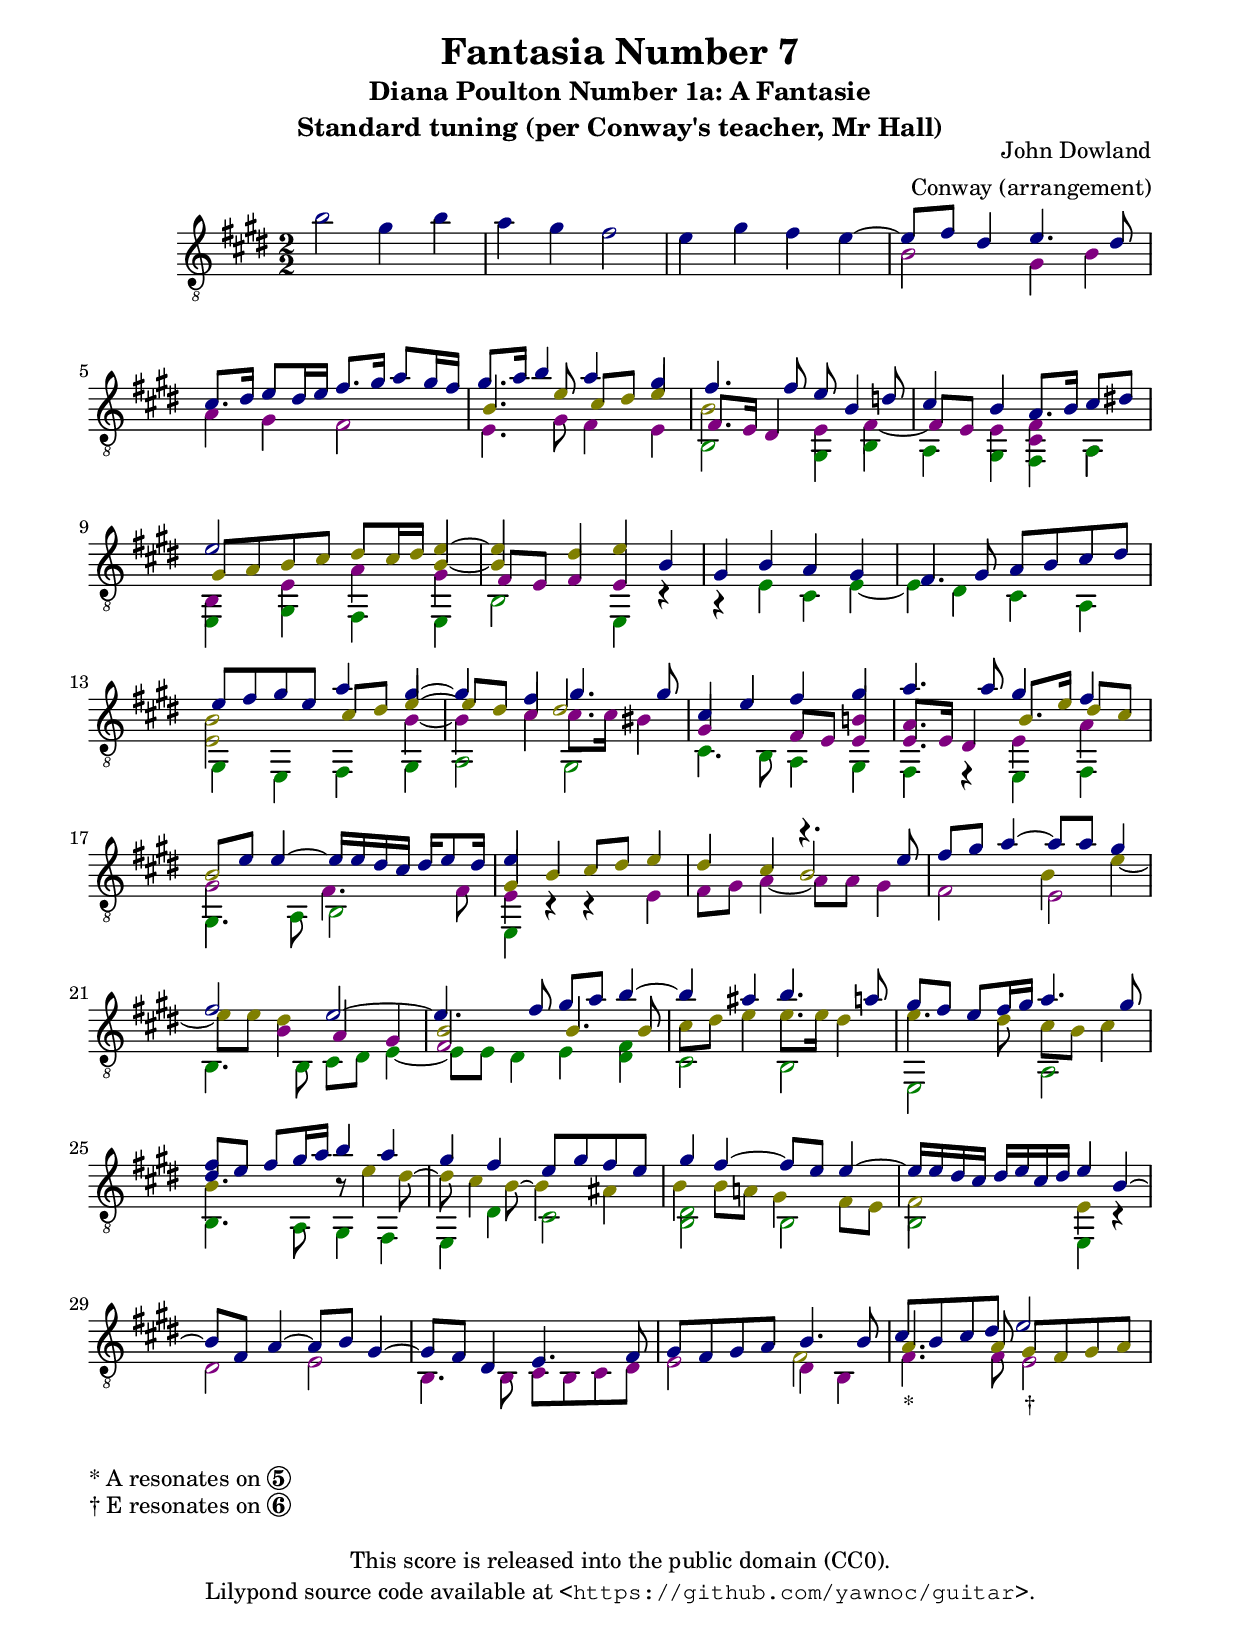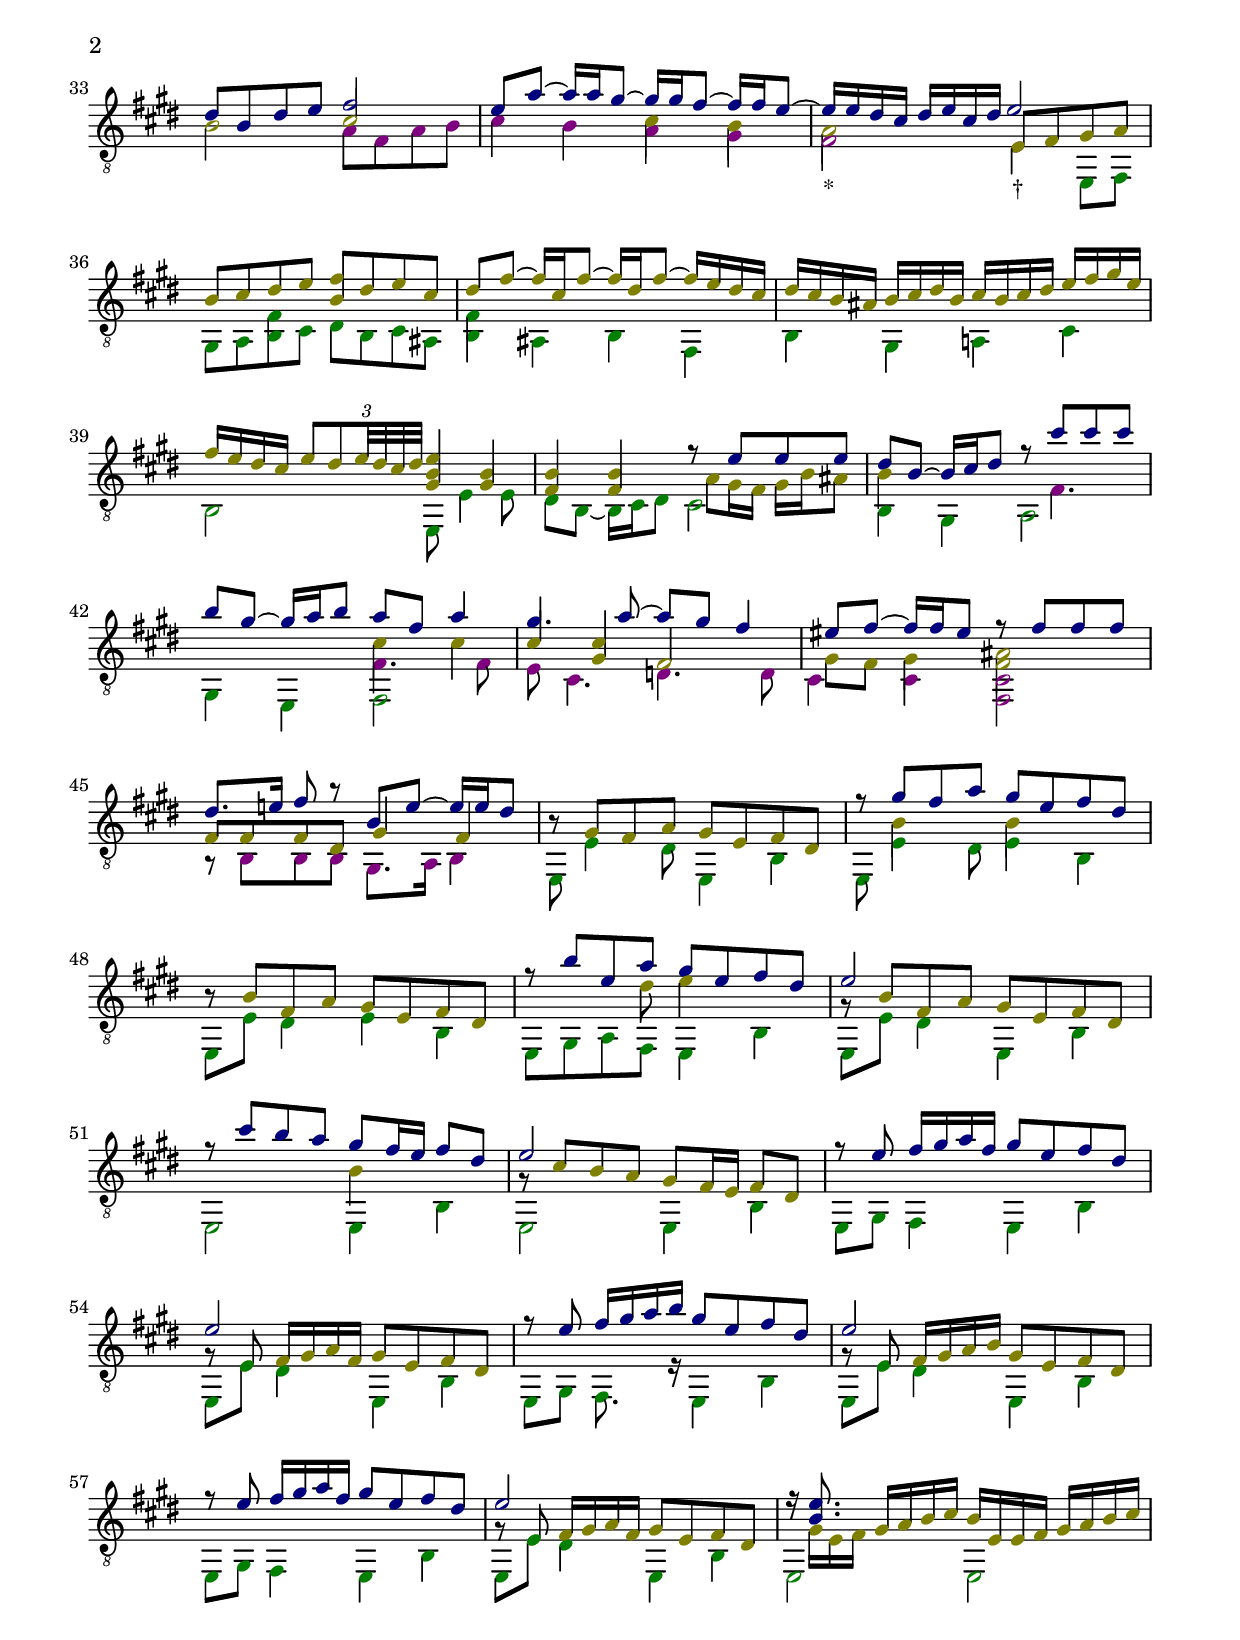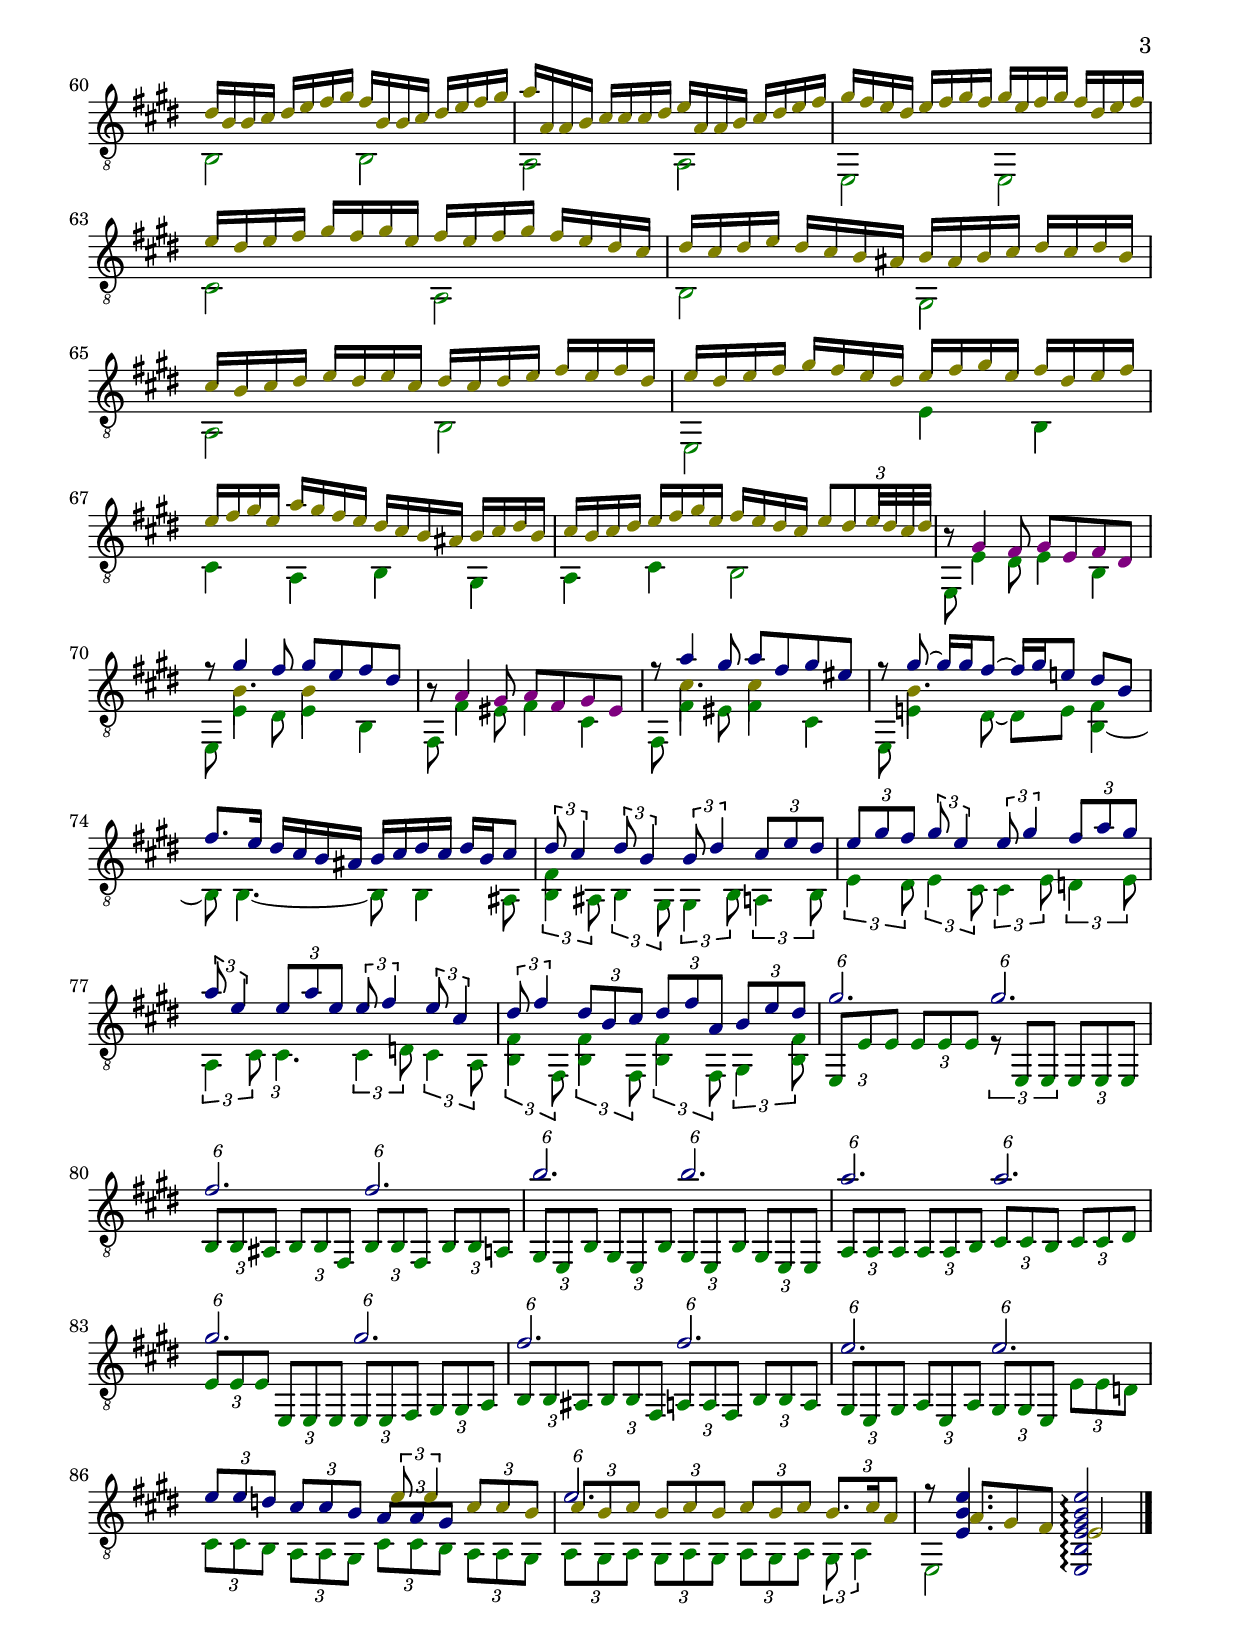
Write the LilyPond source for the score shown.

\version "2.18.2"


%%%%%%%%%%%%%%%%%%%%%%%%%%%%%%%%%%%%%%%%%%%%%%%%%%%%%%%%%%%%%%%%
% General
%%%%%%%%%%%%%%%%%%%%%%%%%%%%%%%%%%%%%%%%%%%%%%%%%%%%%%%%%%%%%%%%

\paper {
  top-margin = 1.5\cm
  left-margin = 1.5\cm
  right-margin = 1.5\cm
  bottom-margin = 1.5\cm
  ragged-last-bottom = ##f
  footnote-separator-markup = \markup { \vspace #1.5 }
}

globalSettings = {
  \accidentalStyle modern
  \compressFullBarRests
  \mergeDifferentlyHeadedOn
  \mergeDifferentlyDottedOn
  \numericTimeSignature
  \pointAndClickOff
  \override TextScript.extra-offset = #'(0 . 0.7)
  \override Score.FootnoteItem.annotation-line = ##f
}

origin-url = "https://github.com/yawnoc/guitar"

\header {
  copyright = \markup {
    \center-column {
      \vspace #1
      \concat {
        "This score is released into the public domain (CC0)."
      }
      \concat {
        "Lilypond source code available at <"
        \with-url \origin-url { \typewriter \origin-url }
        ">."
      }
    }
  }
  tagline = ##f
}

triplet = #(define-music-function
  (parser location music) (ly:music?)
  #{
    \tuplet 3/2 { $music }
  #}
)

tripletDuple = #(define-music-function
  (parser location music) (ly:music?)
  #{
    \tuplet 6/4 { $music }
  #}
)

overrideBeamedStemLengths = #(define-scheme-function
  (parser location lengths) (list?)
  #{
    \override Stem.details.beamed-lengths = $lengths
  #}
)
revertBeamedStemLengths = { \revert Stem.details.beamed-lengths }

overrideBeamVerticalPositions = #(define-scheme-function
  (parser location positions) (pair?)
  #{
    \override Beam.positions = $positions
  #}
)

%%%%%%%%%%%%%%%%%%%%%%%%%%%%%%%%%%%%%%%%%%%%%%%%%%%%%%%%%%%%%%%%
% Semantic bar lines
%%%%%%%%%%%%%%%%%%%%%%%%%%%%%%%%%%%%%%%%%%%%%%%%%%%%%%%%%%%%%%%%

barLineGoto = { \bar "||" }
barLineKeyChange = { \bar "||" }
barLineEnd = { \bar "|." }

%%%%%%%%%%%%%%%%%%%%%%%%%%%%%%%%%%%%%%%%%%%%%%%%%%%%%%%%%%%%%%%%
% Guitar notation
%%%%%%%%%%%%%%%%%%%%%%%%%%%%%%%%%%%%%%%%%%%%%%%%%%%%%%%%%%%%%%%%

stringNumbersAbove = { \set stringNumberOrientations = #'(up) }
stringNumbersBelow = { \set stringNumberOrientations = #'(down) }

fingeringAbove = { \set fingeringOrientations = #'(up) }
fingeringBelow = { \set fingeringOrientations = #'(down) }
fingeringAleft = { \set fingeringOrientations = #'(left) }
fingeringAright = { \set fingeringOrientations = #'(right) }

startGraceMusic = {
  <>(
  \override Fingering.font-size = -6
}
stopGraceMusic = {
  \revert Fingering.font-size
  <>)
}

overrideHorizontalShift = #(define-scheme-function
  (parser location distance) (number?)
  #{
    \override NoteColumn.force-hshift = $distance
  #}
)
revertHorizontalShift = { \revert NoteColumn.force-hshift }

barreSpan = #(define-music-function
  (parser location label offsetPair music)
  (string? (pair? (cons 0 0)) ly:music?)
  (let
    (
      (elements (extract-named-music music '(NoteEvent EventChord)))
    )
    (if
      (pair? elements)
      (let
        (
          (first-element (first elements))
          (last-element (last elements))
        )
        (set!
          (ly:music-property first-element 'articulations)
          (cons
            (make-music 'TextSpanEvent 'span-direction -1)
            (ly:music-property first-element 'articulations)
          )
        )
        (set!
          (ly:music-property last-element 'articulations)
          (cons
            (make-music 'TextSpanEvent 'span-direction 1)
            (ly:music-property last-element 'articulations)
          )
        )
      )
    )
  )
  #{
    \once \override TextSpanner.font-shape = #'upright
    \once \override TextSpanner.style = #'line
    \once \override TextSpanner.extra-offset = #offsetPair
    \once \override TextSpanner.bound-details = #`(
      (left
        (text . ,#{ \markup { \raise #-0.7 { #label \hspace #0.7 }} #})
        (Y . 0)
        (padding . -0.8)
        (attach-dir . -2)
      )
      (right
        (text . ,#{ \markup { \draw-line #'(0 . -1.3) } #}) ;; draw hook
        (Y . 0)
        (padding . -0.5)
        (attach-dir . 2)
      )
    )
    \once \override TextSpanner #'after-line-breaking = #(lambda (grob)
      (let*
        (
          (originalGrob (ly:grob-original grob))
          (splitGrobs (ly:spanner-broken-into originalGrob))
        )
        (if
          (and
            (>= (length splitGrobs) 2)
            (not (eq? (car (last-pair splitGrobs)) grob))
          )
          (begin
            (ly:grob-set-nested-property! grob
              '(bound-details right text)
              #{ \markup { \draw-line #'(0 . 0) } #} ;; suppress draw hook
            )
            (ly:grob-set-property! grob
              'extra-offset
              (cons
                (car offsetPair)
                (+ (cdr offsetPair) 0.7) ;; correction for suppressed hook
              )
            )
            (ly:grob-set-nested-property! grob
              '(bound-details right padding)
              #'-3 ;; increase spanner length
            )
          )
        )
      )
    )
    $music
  #}
)

barre = #(define-scheme-function
  (parser location label) (string?)
  #{
    \markup {
      \center-align {
        \hspace #0.7
        $label
      }
    }
  #}
)

nudgeNextBarre = #(define-scheme-function
  (parser location distance) (number?)
  #{
    \once \override TextScript.X-offset = $distance
  #}
)

position = #(define-scheme-function
  (parser location label) (string?)
  #{
    \markup {
      \center-align {
        \hspace #0.5
        $label
      }
    }
  #}
)

#(define-markup-command
  (markupString layout properties stringNumber) (markup?)
  (interpret-markup layout properties
    #{
      \markup \circle { \bold #stringNumber }
    #}
  )
)

#(define-markup-command
  (resonatesOn layout properties note stringNumber) (markup? markup?)
  (interpret-markup layout properties
    #{
      \markup { #note "resonates on" \markupString #stringNumber }
    #}
  )
)

%%%%%%%%%%%%%%%%%%%%%%%%%%%%%%%%%%%%%%%%%%%%%%%%%%%%%%%%%%%%%%%%
% Goto statements
%%%%%%%%%%%%%%%%%%%%%%%%%%%%%%%%%%%%%%%%%%%%%%%%%%%%%%%%%%%%%%%%

overrideGotoVisibility = {
  \once \override Score.RehearsalMark #'break-visibility = #'#(#t #t #f)
}

makeGotoMark = #(define-scheme-function
  (parser location label) (string?)
  #{
    \mark \markup { \small \italic $label }
  #}
)

simultaneousMarkSeparator = {
  \cadenzaOn
    s1073741824 % stupid, but works
  \cadenzaOff
}

coda = {
  \overrideGotoVisibility
  \mark \markup { \musicglyph #"scripts.coda" }
}

fine = {
  \overrideGotoVisibility
  \makeGotoMark Fine
}

dcAlCoda = {
  \overrideGotoVisibility
  \makeGotoMark "D.C. al Coda"
}

dcAlFine = {
  \overrideGotoVisibility
  \makeGotoMark "D.C. al Fine"
}

toCoda = {
  \overrideGotoVisibility
  \makeGotoMark "to Coda"
}



\header {
  title = "Fantasia Number 7"
  subtitle = \markup {
    \center-column {
      "Diana Poulton Number 1a: A Fantasie"
      "Standard tuning (per Conway's teacher, Mr Hall)"
    }
  }
  composer = "John Dowland"
  arranger = "Conway (arrangement)"
}


initialSignatures = {
  \clef "treble_8"
  \key e \major
  \time 2/2
  \set Timing.beamExceptions = #'()
  \set Timing.baseMoment = #(ly:make-moment 1/4)
  \set Timing.beatStructure = #'(1 1 1 1)
  \set Timing.beamExceptions = #'(
    (
      end
        .
      (
        ((1 . 8) . (4 4)) ;; quavers by fours
        ((1 . 12) . (3 3 3 3)) ;; anything shorter by beat
      )
    )
  )
}


highVoiceMusic = {
  
  \override NoteHead.color = #darkblue
  
  % Main theme high
  \barNumberCheck #1
  \relative c'' {
    \stemDown
    b2 gis4 b |
    a gis fis2 |
    e4 gis fis e~ |
    \stemUp
    e8 fis dis4 e4. dis8 |
    cis8. dis16 e8 dis16 e fis8. gis16 a8 gis16 fis |
    gis8. a16 b4 a gis |
    \once \overrideHorizontalShift #0.3 fis4. fis8 e8 b4 d8 |
    cis4 b a8. b16 cis8 dis |
    e2 s2 |
    s2 s4
  }
  
  % Main theme low
  \barNumberCheck #10
  \relative c' {
    b4 |
    gis b a gis |
    fis4. gis8 a b cis dis |
    e fis gis e a4 gis~ |
    gis
      \shiftOn
        \once \overrideHorizontalShift #0
        fis
      \shiftOff
      \once \overrideHorizontalShift #0.45 gis4. gis8 |
    cis,4 e fis gis |
    a4. a8 gis4 fis |
    b,8 e e4~ e16 e dis cis dis16 e8 dis16 |
    e4
  }
  
  % Tee-tee taa high
  \barNumberCheck #18
  \relative c'' {
    s4 s2 |
    s2 c4.\rest e,8 |
    fis8 gis a4~ a8 a gis4 |
    fis2 e2~ |
    \once \overrideHorizontalShift #-0.25 e4. fis8 gis8 a b4~ |
    b ais b4. a8 |
    gis8 fis e8 fis16 gis a4. gis8 |
    <fis dis>8 e fis8 gis16 a b4 a |
    gis fis e8 gis fis e |
    gis4 fis~ fis8 e e4~ |
    e16 e dis cis dis e cis dis e4
  }
  
  % Tee-tee taa low
  \barNumberCheck #28
  \relative c' {
    b4~ |
    b8 fis a4~ a8 b gis4~ |
    gis8 fis dis4 e4. fis8 |
    gis fis gis a b4. b8 |
    \shiftOn
    \overrideHorizontalShift #-0.45 cis b cis dis e2 |
    \revertHorizontalShift
    dis8 b dis e \once \overrideHorizontalShift #0 fis2 |
    \shiftOff
    e8 a~ a16 a gis8~ gis16 gis fis8~ fis16 fis e8~ |
    e16 e dis cis dis e cis dis
      \shiftOn
        \once \overrideHorizontalShift #-0.3 e2 |
      \shiftOff
  }
  
  % Ascending scale
  \barNumberCheck #36
  {
    s1 * 3 |
    s2
  }
  
  % Tee-tee-tee
  \barNumberCheck #39
  \relative c' {
    s2 |
    s2 r8 e e e |
    dis b~ b16 cis dis8 r8 cis' cis cis |
    b8 gis~ gis16 a b8 a8 fis a4 |
    gis4. a8~ a gis fis4 |
    eis8 fis~ fis16 fis eis8 r8 fis fis fis |
    dis8. e16 fis8 r b,8 e~ e16 e dis8 |
  }
  
  % Majestic theme
  \barNumberCheck #46
  \relative c'' {
    s1 |
    r8 gis fis a gis e fis dis |
    s1 |
    r8 b' e, a gis e fis dis |
    e2 s2 |
    r8 cis' b a gis8 fis16 e fis8 dis |
    e2 s2 |
    r8 e fis16 gis a fis gis8 e fis dis |
    e2 s2 |
    r8 e fis16 gis a b gis8 e fis dis |
    e2 s2 |
    r8 e fis16 gis a fis gis8 e fis dis |
    e2 s2 |
  }
  
  % Scale runs
  \barNumberCheck #59
  \relative c' {
    r16 <e b>8. s4 s2 |
    s1 * 9 |
  }
  
  % Majestic interlude
  \barNumberCheck #69
  \relative c'' {
    s1 |
    r8 gis4 fis8 gis e fis dis |
    s1 |
    r8 a'4 gis8 a fis gis eis |
    r8 gis~ gis16 gis fis8~ fis16 gis e8 dis b |
    fis'8. e16 dis cis b ais
      b16 cis dis cis dis b cis8 |
  }
  
  % Triplet runs
  \barNumberCheck #75
  \relative c' {
    \triplet { dis8 cis4 } \triplet { dis8 b4 }
      \triplet { b8 dis4 } \triplet { cis8 e dis } |
    \triplet { e8 gis fis } \triplet { gis8 e4 }
      \triplet { e8 gis4 } \triplet { fis8 a gis } |
    \triplet { a8 e4 } \triplet { e8 a e }
      \triplet { e8 fis4 } \triplet { e8 cis4 } |
    \triplet { dis8 fis4 } \triplet { dis8 b cis }
      \triplet { dis8 fis a, } \triplet { b e dis } |
    \tripletDuple { gis2. } \tripletDuple { gis } |
    \tripletDuple { fis } \tripletDuple { fis } |
    \tripletDuple { b } \tripletDuple { b } |
    \tripletDuple { a } \tripletDuple { a } |
    \tripletDuple { gis } \tripletDuple { gis } |
    \tripletDuple { fis } \tripletDuple { fis } |
    \tripletDuple { e } \tripletDuple { e } |
    \triplet { e8 e d } \triplet { cis cis b }
      \once \overrideBeamVerticalPositions #'(0.75 . 0.75)
      \triplet { a a gis } s4 |
    \tripletDuple { e'2. } s2 |
  }
  
  % Finishing chords
  \barNumberCheck #88
  \relative c {
    r8 <e b' e>4.
      <e, b' e gis b e>2 \arpeggio
      \barLineEnd
  }
  
}


lowVoiceMusic = {
  
  \override NoteHead.color = #darkgreen
  
  % Main theme high
  \barNumberCheck #1
  \relative c {
    s1 * 6 |
    b2 gis4 b |
    a gis fis a |
    e gis fis e |
    b'2 e,4
  }
  
  % Main theme low
  \barNumberCheck #10
  \relative c {
    r4 |
    r4 e cis e~ |
    e dis cis a |
    gis e fis gis |
    a2 gis |
    cis4. b8 a4 gis |
    fis r e fis |
    \shiftOn
    \overrideHorizontalShift #0
      gis4.
    \shiftOff
      a8 b2 |
    e,4
  }
  
  % Tee-tee taa high
  \barNumberCheck #18
  \relative c {
    s4 s4 s4 |
    s1 * 2 |
    b4. b8 cis8 dis e4~ |
    \once \overrideHorizontalShift #1 e8 e dis4 e4 <dis fis> |
    cis2 b |
    e, a |
    b4. a8 gis4 fis |
    e dis' cis2 |
    <b dis> b |
    b e,4
  }
  
  % Tee-tee taa low
  \barNumberCheck #28
  \relative c {
    r4 |
    s1 * 6 |
    s2
  }
  
  % Ascending scale
  \barNumberCheck #35
  \relative c, {
    s4 e8 fis |
    gis a <b fis'> cis dis b cis ais |
    <b fis'>4 ais b fis |
    b gis a cis |
    b2
  }
  
  % Tee-tee-tee
  \barNumberCheck #39
  \relative c, {
    e8 e'4 e8 |
    dis8 b~ b16 cis dis8 cis2 |
    b4 gis a2 |
    gis4 e fis2 |
    s1 * 3 |
  }
  
  % Majestic theme
  \barNumberCheck #46
  \relative c, {
    e8 e'4 dis8 e,4 b' |
    e,8 e'4 dis8 e4 b |
    e,8 e' dis4 e b |
    e,8 gis a fis e4 b' |
    e,8 e' dis4 e, b' |
    e,2 e4 b' |
    e,2 e4 b' |
    e,8 gis fis4 e b' |
    e,8 e' dis4 e, b' |
    e,8[ gis] fis8. r16 e4 b' |
    e,8 e' dis4 e, b' |
    e,8 gis fis4 e b' |
    e,8 e' dis4 e, b' |
  }
  
  % Scale runs
  \barNumberCheck #59
  \relative c, {
    e2 e |
    b' b |
    a a |
    e e |
    cis' a |
    b gis |
    a b |
    e, e'4 b |
    cis a b gis |
    a cis b2 |
  }
  
  % Majestic interlude
  \barNumberCheck #69
  \relative c, {
    e8 e'4 dis8 e4 b |
    e,8 e'4 dis8 e4 b |
    fis8 fis'4 eis8 fis4 cis |
    fis,8 fis'4 eis8 fis4 cis |
    e,8 e'4 dis8~ dis e <b~ fis'>4 |
    b8 b4.~ b8 b4 ais8 |
  }
  
  % Triplet runs
  \barNumberCheck #75
  \relative c {
    \triplet { <b fis'>4 ais8 } \triplet { b4 gis8 }
      \triplet { gis4 b8 } \triplet { a4 b8 } |
    \triplet { e4 dis8 } \triplet { e4 cis8 }
      \triplet { cis4 e8 } \triplet { d4 e8 } |
    \triplet { a,4 cis8 } \triplet { cis4. }
      \triplet { cis4 d8 } \triplet { cis4 a8 } |
    \triplet { <b fis'>4 fis8 } \triplet { <b fis'>4 fis8 }
      \triplet { <b fis'>4 fis8 } \triplet { gis4 <b fis'>8 } |
    \shiftOn
    \stemUp
    \triplet { e,8 e' e } \triplet { e e e }
      \triplet { r e, e } \triplet { e e e } |
    \triplet { b' b ais } \triplet { b b fis }
      \triplet { b b fis } \triplet { b b a } |
    \triplet { gis e b' } \triplet { gis e b' }
      \triplet { gis e b' } \triplet { gis e e } |
    \triplet { a a a } \triplet { a a b }
      \triplet { cis cis b } \triplet { cis cis dis } |
    \triplet { e e e } \triplet { e, e e }
      \triplet { e e fis } \triplet { gis gis a } |
    \triplet { b b ais } \triplet { b b fis }
      \triplet { a a fis } \triplet { b b a } |
    \triplet { gis e gis } \triplet { a e a }
      \triplet { gis gis e }
    \stemDown
    \shiftOff
      \triplet { e' e d } |
    \triplet { cis cis b } \triplet { a a gis }
      \triplet { cis cis b } \triplet { a a gis } |
    \triplet { a gis a } \triplet { gis a gis }
      \triplet { a gis a } \triplet { gis8 a4 } |
  }
  
  % Finishing chords
  \barNumberCheck #88
  \relative c, {
    e2 s2 |
  }
  
}


upperMiddleVoiceMusic = {
  
  \override NoteHead.color = #darkyellow
  
  % Main theme high
  \barNumberCheck #1
  \relative c' {
    s1 * 5 |
    \once \overrideHorizontalShift #0.4 b4. e8
      cis8 dis
      \once \overrideHorizontalShift #0 e4 |
    \stemDown
    \once \overrideHorizontalShift #0 b2 s2 |
    \stemUp
    s1 |
    gis8 a b cis dis8 cis16 \shiftOff dis <e~ b_~>4 |
    <e b> dis e
    \shiftOn
  }
  
  % Main theme low
  \barNumberCheck #10
  \relative c' {
    s4 |
    s1 * 2 |
    \stemDown
    <b e,>2
    \stemUp
      cis8 dis \once \overrideHorizontalShift #0 e4~ |
    e8 dis
      \shiftOff cis4 \shiftOn
      \once \overrideHorizontalShift #-0.75 dis2 |
    s1 |
    s2 \stemUp b8. e16 dis8 cis |
      \shiftOff
      \stemDown
        \once \hide Stem b2
      \stemUp
      \shiftOn
      s2 |
    \once \overrideHorizontalShift #0 gis4
  }
  
  % Tee-tee taa high
  \barNumberCheck #18
  \relative c' {
    b4 cis8 dis e4 |
    dis4 cis b2 |
    \stemDown
    s2 b4 e_~ |
    \once \overrideHorizontalShift #0.9 e8 e
      \once \overrideHorizontalShift #0 dis4 s2 |
    \once \overrideHorizontalShift #0
    \once \hide Stem
      b2
    \stemUp
      b4. b8 |
    \stemDown
    \overrideHorizontalShift #0
    cis8 dis e4 e8. e16 dis4 |
    e4. dis8
      \once \overrideBeamVerticalPositions #'(-2.4 . -2.6) cis8 b
      cis4 |
    b4. s8 b8\rest e4 dis8~ |
    dis8 cis4 b8~
    \revertHorizontalShift
      b4 ais |
    b4 b8 a gis4 fis8 e |
    \overrideHorizontalShift #0
    fis2 e4
    \revertHorizontalShift
    \stemUp
  }
  
  % Tee-tee taa low
  \barNumberCheck #28
  \relative c {
    s4 |
    s1 * 2 |
    s2 \stemDown fis2 \stemUp |
    \shiftOff
    \footnote "*" #'(0 . -4) \markup { "*" \resonatesOn A 5 }
    a4. a8 gis fis gis a |
    \stemDown b2 \stemUp cis |
    \shiftOn
    s2
      \stemDown
      \overrideHorizontalShift #0
      cis4 b |
    \footnote "*" #'(0 . -4) \markup { }
    a2
      \stemUp
      \revertHorizontalShift
  }
  
  % Ascending scale
  \barNumberCheck #35
  \relative c {
    \shiftOff
    e8 fis gis a |
    b cis dis e <fis b,> dis e cis |
    dis fis~ fis16 cis fis8~ fis16 dis fis8~ fis16 e dis cis |
    dis cis b ais b cis dis b cis b cis dis e fis gis e |
    fis e dis cis \triplet { e8 dis e32 dis cis dis } <e b gis>4
    \shiftOn
  }
  
  % Tee-tee-tee
  \barNumberCheck #39
  \relative c' {
    <b gis>4 |
    <b fis> <b fis>
      \stemDown
      \once \overrideHorizontalShift #1.3
      a8 gis16 fis gis16 b ais8 |
    \once \overrideHorizontalShift #0 b4 s4 s2 |
    s2
      \overrideHorizontalShift #0
      \shiftOnn cis4
      \shiftOn cis |
      \stemUp
    cis <cis gis> fis,2 |
    \shiftOff
    \stemDown
    gis8 fis gis4 <ais fis>2 |
    \stemUp
    \shiftOn
    \once \overrideBeamVerticalPositions #'(0 . 0)
    fis8 fis fis dis
      \revertHorizontalShift
      gis4 fis |
  }
  
  % Majestic theme
  \barNumberCheck #46
  \relative c' {
    b8\rest gis fis a gis e fis dis |
    \overrideHorizontalShift #0
    \stemDown s8 b'4 s8 b4 s4 \stemUp |
    \revertHorizontalShift
    b8\rest b8 fis a gis e fis dis |
    \overrideHorizontalShift #0
    \stemDown s4. dis'8 e4 s4 \stemUp |
    \revertHorizontalShift
    g,8\rest b8 fis a gis e fis dis |
    s2
      \stemDown
        \once \overrideHorizontalShift #0 b'4
      \stemUp
      s4 |
    g8\rest cis b a gis8 fis16 e fis8 dis |
    s1 |
    g8\rest e fis16 gis a fis gis8 e fis dis |
    s1 |
    g8\rest e fis16 gis a b gis8 e fis dis |
    s1 |
    g8\rest e fis16 gis a fis gis8 e fis dis |
  }
  
  % Scale runs
  \barNumberCheck #59
  \relative c' {
    s16 \stemDown gis e fis \stemUp gis a b cis
      b e, e fis gis a b cis |
    dis b b cis dis e fis gis
      fis b, b cis dis e fis gis |
    a a, a b cis cis cis dis
      e a, a b cis dis e fis |
    gis fis e dis e fis gis fis
      gis e fis gis fis dis e fis |
    e dis e fis gis fis gis e
      fis e fis gis fis e dis cis |
    dis cis dis e dis cis b ais
      b ais b cis dis cis dis b |
    cis b cis dis e dis e cis
      dis cis dis e fis e fis dis |
    e dis e fis gis fis e dis
      e fis gis e
      fis dis e fis |
    e fis gis e
      a gis fis e
      dis cis b ais
      b cis dis b |
    cis b cis dis
      e fis gis e
      fis e dis cis
      \triplet { e8 dis e32 dis cis dis } |
  }
  
  % Majestic interlude
  \barNumberCheck #69
  \relative c' {
    \overrideHorizontalShift #0
    \stemDown
    s1 |
    s8 b4. b4 s4 |
    s1 |
    s8 cis4. cis4 s4 |
    s8 b4. s2 |
    s1 |
    \stemUp
    \revertHorizontalShift
  }
  
  % Triplet runs
  \barNumberCheck #75
  \relative c' {
    s1 * 11 |
    s2 \triplet { e8 e4 } \triplet { cis8 cis b } |
    \triplet { cis b cis } \triplet { b cis b }
      \triplet { cis b cis } \triplet { b8. cis16 a8 } |
  }
  
  % Finishing chords
  \barNumberCheck #88
  \relative c' {
    s8 a gis fis e2 |
  }
  
}


lowerMiddleVoiceMusic = {
  
  \override NoteHead.color = #darkmagenta
  
  % Main theme high
  \barNumberCheck #1
  \relative c' {
    s1 * 3 |
    \shiftOff
    b2 gis4 b |
    a gis fis2 |
    \once \overrideHorizontalShift #0.3 e4. gis8 fis4 e |
    \shiftOn
    \stemUp
    \overrideBeamedStemLengths #'(3)
    fis8. e16 dis4 \stemDown
    \revertBeamedStemLengths
      \overrideHorizontalShift #0 e4 fis~ |
      \revertHorizontalShift
    \stemUp
    fis8 e \stemDown
      \overrideHorizontalShift #0 e4 <cis fis>4 a |
    b e a gis |
      \revertHorizontalShift
    \stemUp
    fis8 e
      \overrideHorizontalShift #0 fis4 e
      \revertHorizontalShift
    \stemDown
  }
  
  % Main theme low
  \barNumberCheck #10
  \relative c {
    s4 |
    s1 * 2 |
    s2 s4 \overrideHorizontalShift #0 b'4~ |
    b \revertHorizontalShift
      \shiftOff cis \shiftOn
      \once \overrideHorizontalShift #0.3
        cis8. cis16
      bis4 |
    \stemUp
    \once \overrideHorizontalShift #0 gis4 s4
      \once \overrideHorizontalShift #0 fis8 e
      \once \overrideHorizontalShift #0 <e b'>4 |
    \once \overrideHorizontalShift #0 <e a>8. e16 dis4
      \stemDown
      \overrideHorizontalShift #0 e4 a |
      \revertHorizontalShift
    \shiftOnn
      \once \overrideHorizontalShift #0 gis2
    \shiftOn
      fis4. fis8 |
    \once \overrideHorizontalShift #0 e4
  }
  
  % Tee-tee taa high
  \barNumberCheck #18
  \relative c {
    \shiftOff
    r4 r e |
    fis8 gis a4~ a8 a gis4 |
    fis2 e |
    \shiftOn
    \stemUp
    s4
      \once \overrideHorizontalShift #0
      \once \hide Stem
        b'
      a gis |
    \once \overrideHorizontalShift #0 fis2 s2 |
    \stemDown
    s1 * 5 |
    s2 s4
  }
  
  % Tee-tee taa low
  \barNumberCheck #28
  \relative c {
    s4 |
    \shiftOff
    dis2 e |
    b4. b8 cis b cis dis |
    e2 dis4 b |
    fis'4. fis8
      \footnote "†" #'(0 . -2.5) \markup { "†" \resonatesOn E 6 }
      e2 |
    s2 a8 fis a b |
    cis4 b a gis |
    fis2
      \footnote "†" #'(0 . -2.5) \markup { }
      e4
    \shiftOn
  }
  
  % Ascending scale
  \barNumberCheck #35
  {
    s4 |
    s1 * 3 |
    s2
  }
  
  % Tee-tee-tee
  \barNumberCheck #39
  \relative c {
    s2 |
    s1 |
    s2 s8 fis4. |
    s2 \once \overrideHorizontalShift #0 fis4. fis8 |
    e8 cis4. d4. d8 |
    \once \overrideHorizontalShift #-1.3 cis4
    \overrideHorizontalShift #0
    cis <cis fis,>2 |
    \revertHorizontalShift
    r8 b b b gis8. a16 b4 |
  }
  
  % Majestic theme
  \barNumberCheck #46
  {
    s1 * 13 |
  }
  
  % Scale runs
  \barNumberCheck #59
  {
    s1 * 10 |
  }
  
  % Majestic interlude
  \barNumberCheck #69
  \relative c' {
    \stemUp
    b8\rest gis4 fis8 gis e fis dis |
    s1 |
    b'8\rest a4 gis8 a fis gis eis |
    s1 * 3 |
    \stemDown
  }
  
}


allMusic = {
  \new Staff \with {
    midiInstrument = #"acoustic guitar (nylon)"
  }
  \globalSettings
  \initialSignatures
  <<
    << \highVoiceMusic >>
      \\
    << \lowVoiceMusic >>
      \\
    << \upperMiddleVoiceMusic >>
      \\
    << \lowerMiddleVoiceMusic >>
  >>
}


\score {
  \allMusic
}

\score {
  \allMusic
  \midi { }
}
